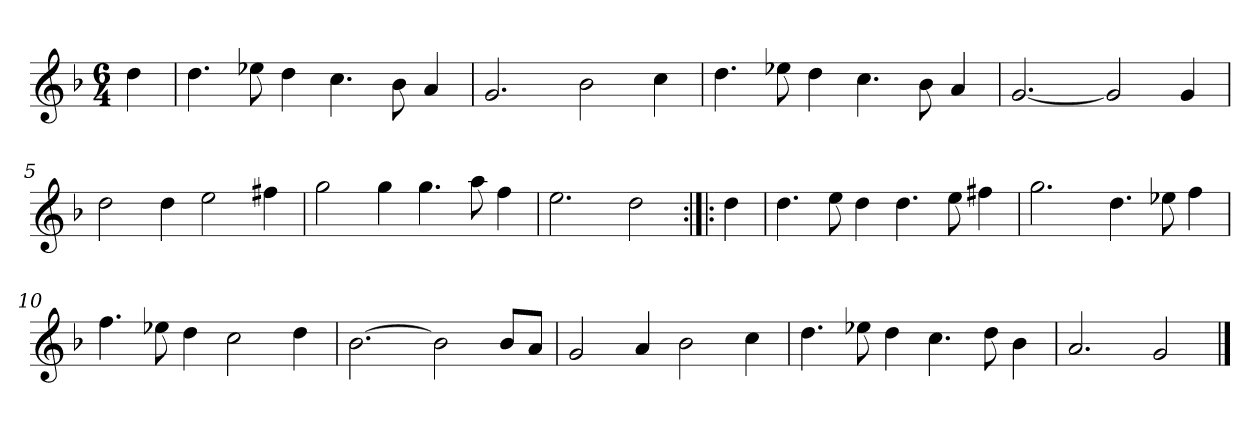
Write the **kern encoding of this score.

**kern
*part1
*staff1
*clefG2
*k[b-]
*G:dor
*M6/4
*MM120
=
4dd
=1
4.dd
8ee-X
4dd
4.cc
8b-
4a
=2
2.g
2b-
4cc
=3
4.dd
8ee-X
4dd
4.cc
8b-
4a
=4
[2.g
2g]
4g
=5
2dd
4dd
2ee
4ff#X
=6
2gg
4gg
4.gg
8aa
4ff
=7
2.ee
2dd
=:|!|:
4dd
=8
4.dd
8ee
4dd
4.dd
8ee
4ff#X
=9
2.gg
4.dd
8ee-X
4ff
=10
4.ff
8ee-X
4dd
2cc
4dd
=11
[2.b-
2b-]
8b-/L
8a/J
=12
2g
4a
2b-
4cc
=13
4.dd
8ee-X
4dd
4.cc
8dd
4b-
=14
2.a
2g
==
*-
